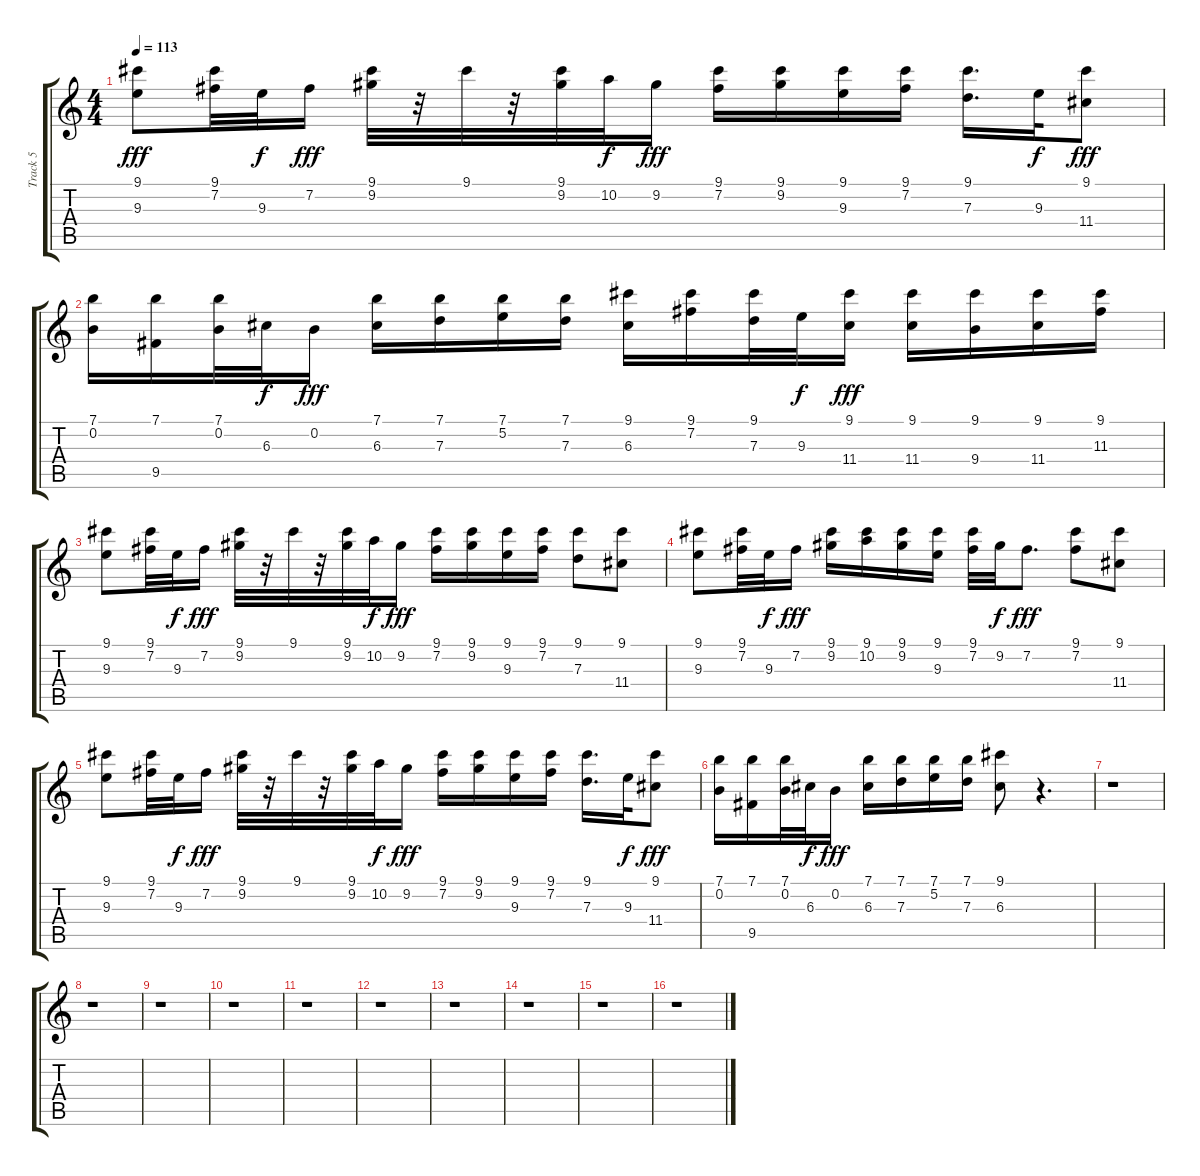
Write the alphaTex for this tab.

\track ("Track 5" "Track 5") {instrument electricguitarclean}
\staff {score tabs}
\tuning (E4 B3 G3 D3 A2 E2) {hide}
\ts (4 4)
\tempo 113
\clef g2
\ks c
(9.1 9.3).8{dy fff} (9.1 7.2).32 9.3.32{dy f} 7.2.16{dy fff} (9.1 9.2).32 r.32 9.1.32 r.32 (9.1 9.2).32 10.2.32{dy f} 9.2.16{dy fff} (9.1 7.2).16 (9.1 9.2).16 (9.1 9.3).16 (9.1 7.2).16 (9.1 7.3).16{d} 9.3.32{dy f} (9.1 11.4).8{dy fff} |
(7.1 0.2).16 (7.1 9.5).16 (7.1 0.2).32 6.3.32{dy f} 0.2.16{dy fff} (7.1 6.3).16 (7.1 7.3).16 (7.1 5.2).16 (7.1 7.3).16 (9.1 6.3).16 (9.1 7.2).16 (9.1 7.3).32 9.3.32{dy f} (9.1 11.4).16{dy fff} (9.1 11.4).16 (9.1 9.4).16 (9.1 11.4).16 (9.1 11.3).16 |
(9.1 9.3).8 (9.1 7.2).32 9.3.32{dy f} 7.2.16{dy fff} (9.1 9.2).32 r.32 9.1.32 r.32 (9.1 9.2).32 10.2.32{dy f} 9.2.16{dy fff} (9.1 7.2).16 (9.1 9.2).16 (9.1 9.3).16 (9.1 7.2).16 (9.1 7.3).8 (9.1 11.4).8 |
(9.1 9.3).8 (9.1 7.2).32 9.3.32{dy f} 7.2.16{dy fff} (9.1 9.2).16 (9.1 10.2).16 (9.1 9.2).16 (9.1 9.3).16 (9.1 7.2).32 9.2.32{dy f} 7.2.8{d dy fff} (9.1 7.2).8 (9.1 11.4).8 |
(9.1 9.3).8 (9.1 7.2).32 9.3.32{dy f} 7.2.16{dy fff} (9.1 9.2).32 r.32 9.1.32 r.32 (9.1 9.2).32 10.2.32{dy f} 9.2.16{dy fff} (9.1 7.2).16 (9.1 9.2).16 (9.1 9.3).16 (9.1 7.2).16 (9.1 7.3).16{d} 9.3.32{dy f} (9.1 11.4).8{dy fff} |
(7.1 0.2).16 (7.1 9.5).16 (7.1 0.2).32 6.3.32{dy f} 0.2.16{dy fff} (7.1 6.3).16 (7.1 7.3).16 (7.1 5.2).16 (7.1 7.3).16 (9.1 6.3).8 r.4{d} |
r.1 |
r.1 |
r.1 |
r.1 |
r.1 |
r.1 |
r.1 |
r.1 |
r.1 |
r.1
